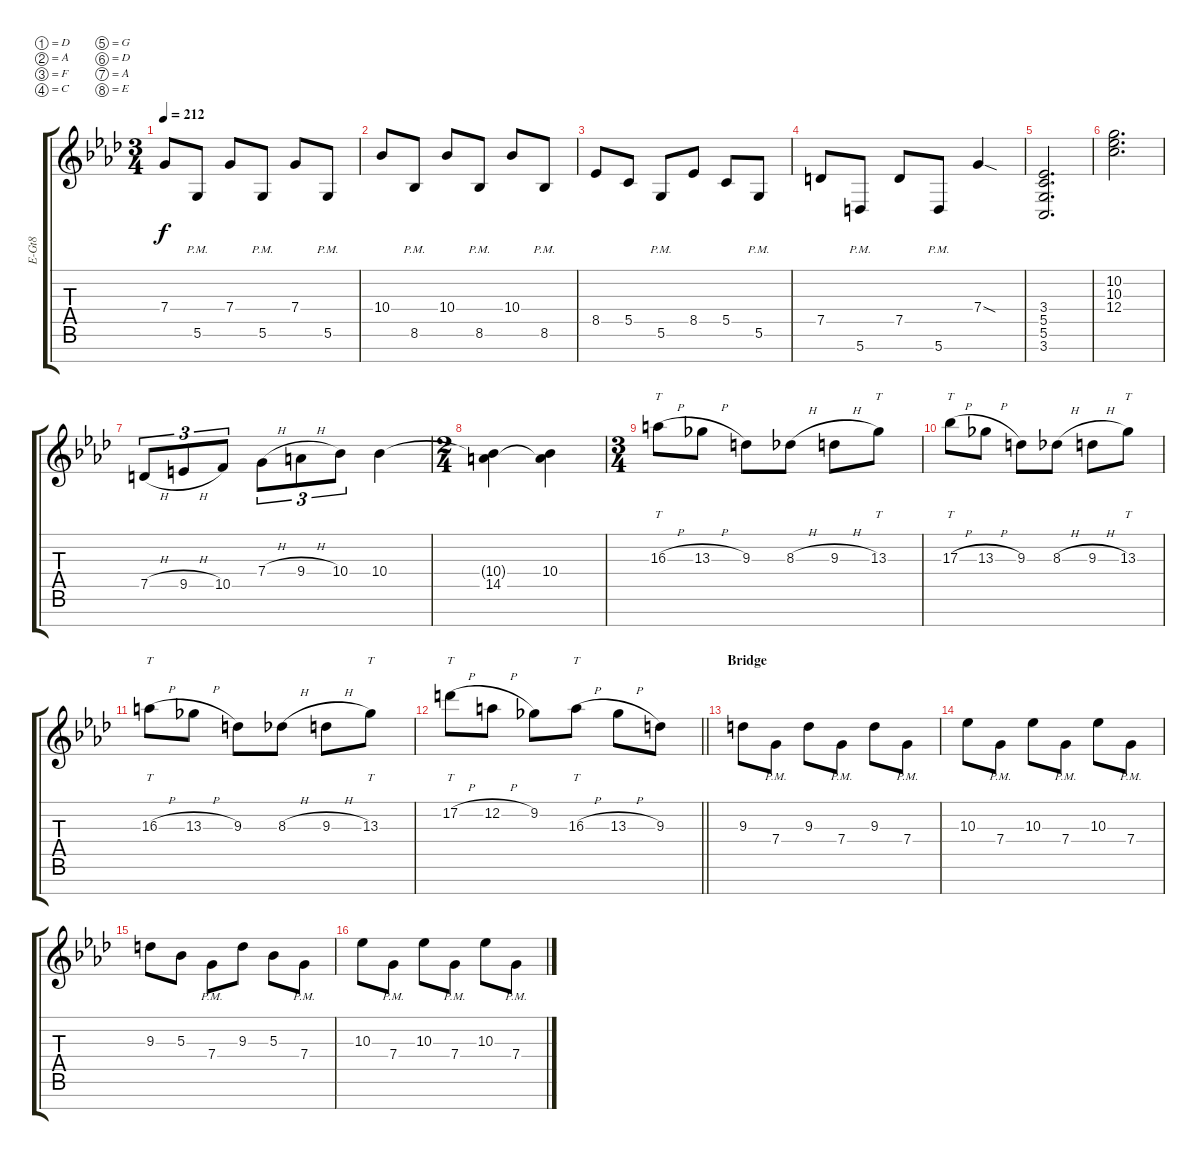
\bracketExtendMode groupsimilarinstruments
\otherSystemsTrackNameOrientation horizontal
\track ("Simon Girard" "E-Gt8") {instrument distortionguitar}
\staff {score tabs}
\tuning (D4 A3 F3 C3 G2 D2 A1 E1)
\ts (3 4)
\tempo 212
\clef g2
\ks ab
7.4{acc forcenatural}.8{dy f beam Up} 5.6{pm acc forcenatural}.8{beam Up} 7.4{acc forcenatural}.8{beam Up} 5.6{pm acc forcenatural}.8{beam Up} 7.4{acc forcenatural}.8{beam Up} 5.6{pm acc forcenatural}.8{beam Up} |
10.4{acc forcenatural}.8{beam Up} 8.6{pm acc forcenatural}.8{beam Up} 10.4{acc forcenatural}.8{beam Up} 8.6{pm acc forcenatural}.8{beam Up} 10.4{acc forcenatural}.8{beam Up} 8.6{pm acc forcenatural}.8{beam Up} |
8.5{acc forcenatural}.8{beam Up} 5.5{acc forcenatural}.8{beam Up} 5.6{pm acc forcenatural}.8{beam Up} 8.5{acc forcenatural}.8{beam Up} 5.5{acc forcenatural}.8{beam Up} 5.6{pm acc forcenatural}.8{beam Up} |
7.5{acc forcenatural}.8{beam Up} 5.7{pm acc forcenatural}.8{beam Up} 7.5{acc forcenatural}.8{beam Up} 5.7{pm acc forcenatural}.8{beam Up} 7.4{sod acc forcenatural}.4{beam Up} |
(3.4{acc forcenatural} 5.5{acc forcenatural} 5.6{acc forcenatural} 3.7{acc forcenatural}).2{d beam Up} |
(10.2{acc forcenatural} 10.3{acc forcenatural} 12.4{acc forcenatural}).2{d beam Down} |
7.5{h acc forcenatural}.8{tu (3 2) beam Up} 9.5{h acc #}.8{tu (3 2) beam Up} 10.5{acc forcenatural}.8{tu (3 2) beam Up} 7.4{h acc forcenatural}.8{tu (3 2) beam Down} 9.4{h acc forcenatural}.8{tu (3 2) beam Down} 10.4{acc forcenatural}.8{tu (3 2) beam Down} 10.4{acc forcenatural}.4{beam Down} |
\ts (2 4)
\beaming (8 2 2 2 2)
(10.4{t acc forcenatural} 14.5{acc forcenatural}).4{beam Down} (10.4{acc forcenatural} 14.5{t acc forcenatural}).4{beam Down} |
\ts (3 4)
\beaming (8 2 2 2 2)
16.3{h acc forcenatural}.8{tt beam Down} 13.3{h acc b}.8{beam Down} 9.3{acc forcenatural}.8{beam Down} 8.3{h acc b}.8{beam Down} 9.3{h acc forcenatural}.8{beam Down} 13.3{acc b}.8{tt beam Down} |
17.3{h acc forcenatural}.8{tt beam Down} 13.3{h acc b}.8{beam Down} 9.3{acc forcenatural}.8{beam Down} 8.3{h acc b}.8{beam Down} 9.3{h acc forcenatural}.8{beam Down} 13.3{acc b}.8{tt beam Down} |
16.3{h acc forcenatural}.8{tt beam Down} 13.3{h acc b}.8{beam Down} 9.3{acc forcenatural}.8{beam Down} 8.3{h acc b}.8{beam Down} 9.3{h acc forcenatural}.8{beam Down} 13.3{acc b}.8{tt beam Down} |
\barLineRight lightlight
17.2{h acc forcenatural}.8{tt beam Down} 12.2{h acc forcenatural}.8{beam Down} 9.2{acc b}.8{beam Down} 16.3{h acc forcenatural}.8{tt beam Down} 13.3{h acc b}.8{beam Down} 9.3{acc forcenatural}.8{beam Down} |
\section ("" "Bridge")
9.3{acc forcenatural}.8{beam Down} 7.4{pm acc forcenatural}.8{beam Down} 9.3{acc forcenatural}.8{beam Down} 7.4{pm acc forcenatural}.8{beam Down} 9.3{acc forcenatural}.8{beam Down} 7.4{pm acc forcenatural}.8{beam Down} |
10.3{acc forcenatural}.8{beam Down} 7.4{pm acc forcenatural}.8{beam Down} 10.3{acc forcenatural}.8{beam Down} 7.4{pm acc forcenatural}.8{beam Down} 10.3{acc forcenatural}.8{beam Down} 7.4{pm acc forcenatural}.8{beam Down} |
9.3{acc forcenatural}.8{beam Down} 5.3{acc forcenatural}.8{beam Down} 7.4{pm acc forcenatural}.8{beam Down} 9.3{acc forcenatural}.8{beam Down} 5.3{acc forcenatural}.8{beam Down} 7.4{pm acc forcenatural}.8{beam Down} |
10.3{acc forcenatural}.8{beam Down} 7.4{pm acc forcenatural}.8{beam Down} 10.3{acc forcenatural}.8{beam Down} 7.4{pm acc forcenatural}.8{beam Down} 10.3{acc forcenatural}.8{beam Down} 7.4{pm acc forcenatural}.8{beam Down}
